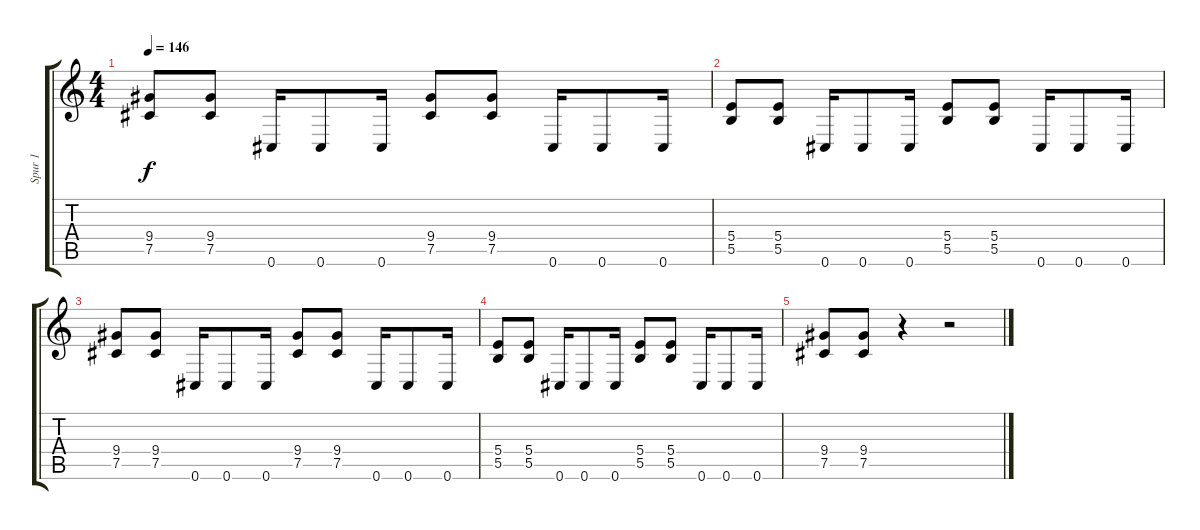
\track ("Spur 1" "Spur 1") {instrument distortionguitar}
\staff {score tabs}
\tuning (Db4 Ab3 E3 B2 Gb2 Db2) {hide}
\ts (4 4)
\tempo 146
\clef g2
\ks c
(9.4 7.5).8{dy f} (9.4 7.5).8 0.6.16 0.6.8 0.6.16 (9.4 7.5).8 (9.4 7.5).8 0.6.16 0.6.8 0.6.16 |
(5.4 5.5).8 (5.4 5.5).8 0.6.16 0.6.8 0.6.16 (5.4 5.5).8 (5.4 5.5).8 0.6.16 0.6.8 0.6.16 |
(9.4 7.5).8 (9.4 7.5).8 0.6.16 0.6.8 0.6.16 (9.4 7.5).8 (9.4 7.5).8 0.6.16 0.6.8 0.6.16 |
(5.4 5.5).8 (5.4 5.5).8 0.6.16 0.6.8 0.6.16 (5.4 5.5).8 (5.4 5.5).8 0.6.16 0.6.8 0.6.16 |
(9.4 7.5).8 (9.4 7.5).8 r.4 r.2
